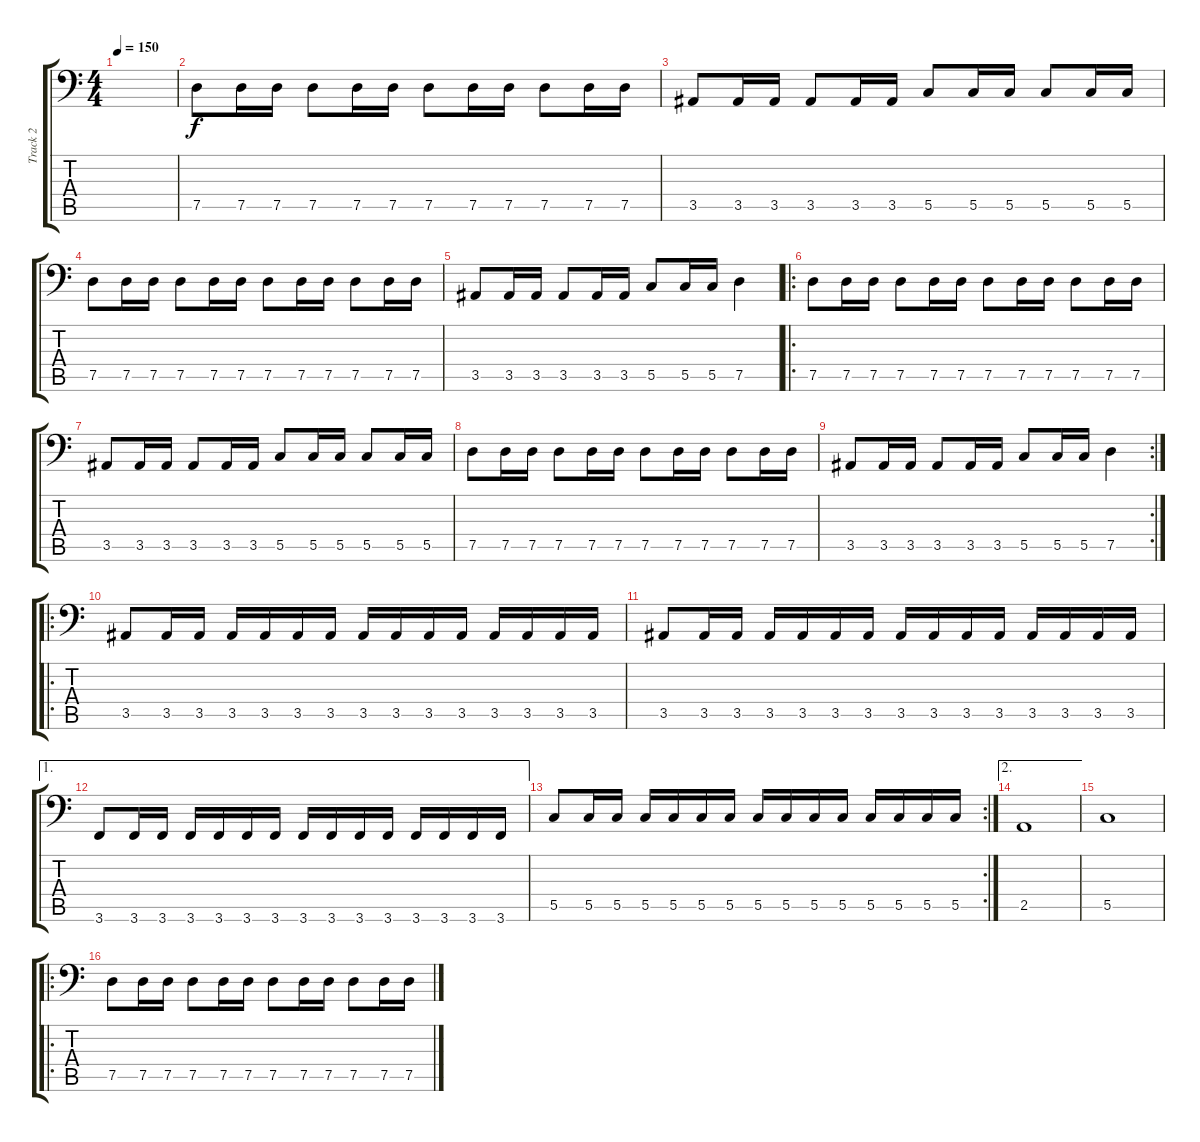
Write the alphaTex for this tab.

\track ("Track 2" "Track 2") {instrument electricbasspick}
\staff {score tabs}
\tuning (D3 A2 F2 C2 G1 D1) {hide}
\ts (4 4)
\tempo 150
\clef f4
\ks c
|
7.5.8 7.5.16 7.5.16 7.5.8 7.5.16 7.5.16 7.5.8 7.5.16 7.5.16 7.5.8 7.5.16 7.5.16 |
3.5.8 3.5.16 3.5.16 3.5.8 3.5.16 3.5.16 5.5.8 5.5.16 5.5.16 5.5.8 5.5.16 5.5.16 |
7.5.8 7.5.16 7.5.16 7.5.8 7.5.16 7.5.16 7.5.8 7.5.16 7.5.16 7.5.8 7.5.16 7.5.16 |
3.5.8 3.5.16 3.5.16 3.5.8 3.5.16 3.5.16 5.5.8 5.5.16 5.5.16 7.5.4 |
\ro
7.5.8 7.5.16 7.5.16 7.5.8 7.5.16 7.5.16 7.5.8 7.5.16 7.5.16 7.5.8 7.5.16 7.5.16 |
3.5.8 3.5.16 3.5.16 3.5.8 3.5.16 3.5.16 5.5.8 5.5.16 5.5.16 5.5.8 5.5.16 5.5.16 |
7.5.8 7.5.16 7.5.16 7.5.8 7.5.16 7.5.16 7.5.8 7.5.16 7.5.16 7.5.8 7.5.16 7.5.16 |
\rc 2
3.5.8 3.5.16 3.5.16 3.5.8 3.5.16 3.5.16 5.5.8 5.5.16 5.5.16 7.5.4 |
\ro
3.5.8 3.5.16 3.5.16 3.5.16 3.5.16 3.5.16 3.5.16 3.5.16 3.5.16 3.5.16 3.5.16 3.5.16 3.5.16 3.5.16 3.5.16 |
3.5.8 3.5.16 3.5.16 3.5.16 3.5.16 3.5.16 3.5.16 3.5.16 3.5.16 3.5.16 3.5.16 3.5.16 3.5.16 3.5.16 3.5.16 |
\ae 1
3.6.8 3.6.16 3.6.16 3.6.16 3.6.16 3.6.16 3.6.16 3.6.16 3.6.16 3.6.16 3.6.16 3.6.16 3.6.16 3.6.16 3.6.16 |
\rc 2
5.5.8 5.5.16 5.5.16 5.5.16 5.5.16 5.5.16 5.5.16 5.5.16 5.5.16 5.5.16 5.5.16 5.5.16 5.5.16 5.5.16 5.5.16 |
\ae 2
2.5.1 |
5.5.1 |
\ro
7.5.8 7.5.16 7.5.16 7.5.8 7.5.16 7.5.16 7.5.8 7.5.16 7.5.16 7.5.8 7.5.16 7.5.16
